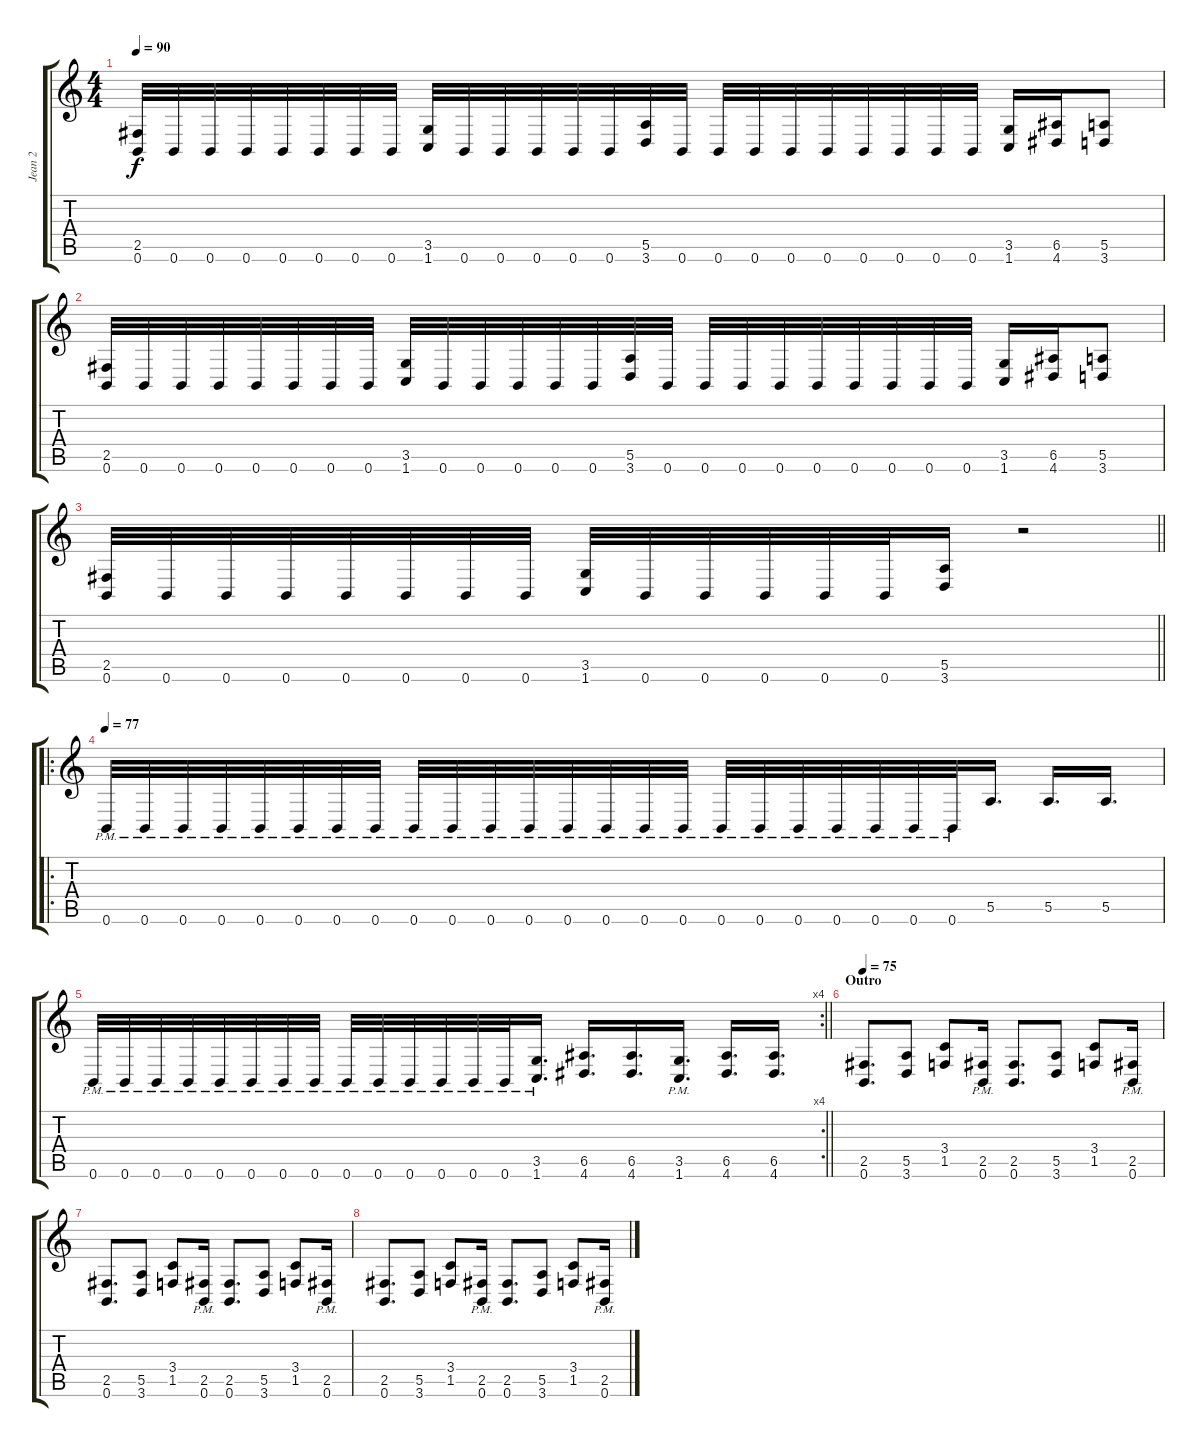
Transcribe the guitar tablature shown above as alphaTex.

\track ("Jean 2" "Jean 2") {instrument distortionguitar}
\staff {score tabs}
\tuning (B3 Gb3 D3 A2 E2 B1) {hide}
\ts (4 4)
\tempo 90
\clef g2
\ks c
(2.5 0.6).32{dy f} 0.6.32 0.6.32 0.6.32 0.6.32 0.6.32 0.6.32 0.6.32 (3.5 1.6).32 0.6.32 0.6.32 0.6.32 0.6.32 0.6.32 (5.5 3.6).32 0.6.32 0.6.32 0.6.32 0.6.32 0.6.32 0.6.32 0.6.32 0.6.32 0.6.32 (3.5 1.6).16 (6.5 4.6).16 (5.5 3.6).8 |
(2.5 0.6).32 0.6.32 0.6.32 0.6.32 0.6.32 0.6.32 0.6.32 0.6.32 (3.5 1.6).32 0.6.32 0.6.32 0.6.32 0.6.32 0.6.32 (5.5 3.6).32 0.6.32 0.6.32 0.6.32 0.6.32 0.6.32 0.6.32 0.6.32 0.6.32 0.6.32 (3.5 1.6).16 (6.5 4.6).16 (5.5 3.6).8 |
\barLineRight lightlight
(2.5 0.6).32 0.6.32 0.6.32 0.6.32 0.6.32 0.6.32 0.6.32 0.6.32 (3.5 1.6).32 0.6.32 0.6.32 0.6.32 0.6.32 0.6.32 (5.5 3.6).16 r.2 |
\ro
\tempo 77
0.6{pm}.32 0.6{pm}.32 0.6{pm}.32 0.6{pm}.32 0.6{pm}.32 0.6{pm}.32 0.6{pm}.32 0.6{pm}.32 0.6{pm}.32 0.6{pm}.32 0.6{pm}.32 0.6{pm}.32 0.6{pm}.32 0.6{pm}.32 0.6{pm}.32 0.6{pm}.32 0.6{pm}.32 0.6{pm}.32 0.6{pm}.32 0.6{pm}.32 0.6{pm}.32 0.6{pm}.32 0.6{pm}.32 5.5.16{d} 5.5.16{d} 5.5.16{d} |
\rc 4
\barLineRight lightlight
0.6{pm}.32 0.6{pm}.32 0.6{pm}.32 0.6{pm}.32 0.6{pm}.32 0.6{pm}.32 0.6{pm}.32 0.6{pm}.32 0.6{pm}.32 0.6{pm}.32 0.6{pm}.32 0.6{pm}.32 0.6{pm}.32 0.6{pm}.32 (3.5{pm} 1.6{pm}).16{d} (6.5 4.6).16{d} (6.5 4.6).16{d} (3.5{pm} 1.6{pm}).16{d} (6.5 4.6).16{d} (6.5 4.6).16{d} |
\section ("" "Outro")
\tempo 75
(2.5 0.6).8{d} (5.5 3.6).8 (3.4 1.5).8 (2.5{pm} 0.6{pm}).16 (2.5 0.6).8{d} (5.5 3.6).8 (3.4 1.5).8 (2.5{pm} 0.6{pm}).16 |
(2.5 0.6).8{d} (5.5 3.6).8 (3.4 1.5).8 (2.5{pm} 0.6{pm}).16 (2.5 0.6).8{d} (5.5 3.6).8 (3.4 1.5).8 (2.5{pm} 0.6{pm}).16 |
(2.5 0.6).8{d} (5.5 3.6).8 (3.4 1.5).8 (2.5{pm} 0.6{pm}).16 (2.5 0.6).8{d} (5.5 3.6).8 (3.4 1.5).8 (2.5{pm} 0.6{pm}).16
